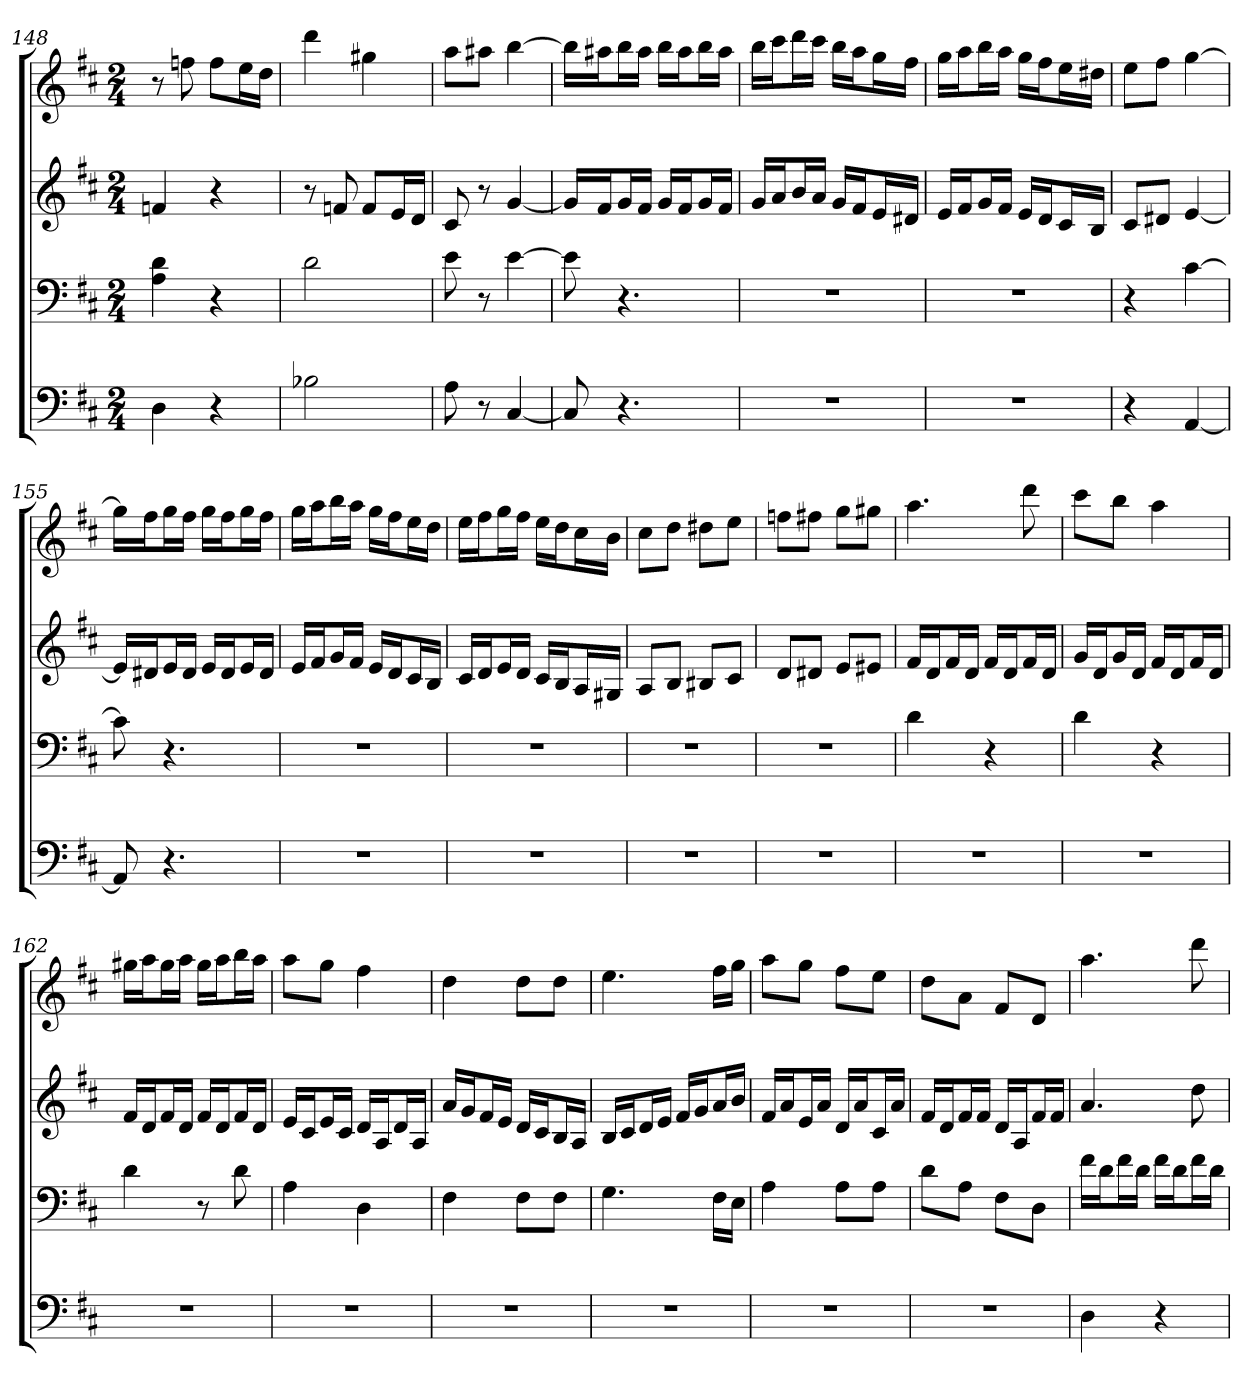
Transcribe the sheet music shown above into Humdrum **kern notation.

**kern	**kern	**kern	**kern
*part4	*part3	*part2	*part1
*staff4	*staff3	*staff2	*staff1
*k[f#c#]	*k[f#c#]	*k[f#c#]	*k[f#c#]
*D:	*D:	*D:	*D:
*M2/4	*M2/4	*M2/4	*M2/4
=148	=148	=148	=148
4D	4A 4d	4fn	8r
.	.	.	8ffn
4r	4r	4r	8ffL
.	.	.	16eeL
.	.	.	16ddJJ
=149	=149	=149	=149
2B-X	2d	8r	4ddd
.	.	8fn	.
.	.	8fL	4gg#X
.	.	16eL	.
.	.	16dJJ	.
=150	=150	=150	=150
8A	8e	8c#	8aaL
8r	8r	8r	8aa#XJ
[4C#	[4e	[4g	[4bb
=151	=151	=151	=151
8C#]	8e]	16gLL]	16bbLL]
.	.	16f#J	16aa#XJ
4.r	4.r	16gL	16bbL
.	.	16f#JJ	16aa#JJ
.	.	16gLL	16bbLL
.	.	16f#J	16aa#J
.	.	16gL	16bbL
.	.	16f#JJ	16aa#JJ
=152	=152	=152	=152
2r	2r	16gLL	16bbLL
.	.	16aJ	16ccc#J
.	.	16bL	16dddL
.	.	16aJJ	16ccc#JJ
.	.	16gLL	16bbLL
.	.	16f#J	16aaJ
.	.	16eL	16ggL
.	.	16d#XJJ	16ff#JJ
=153	=153	=153	=153
2r	2r	16eLL	16ggLL
.	.	16f#J	16aaJ
.	.	16gL	16bbL
.	.	16f#JJ	16aaJJ
.	.	16eLL	16ggLL
.	.	16dJ	16ff#J
.	.	16c#L	16eeL
.	.	16BJJ	16dd#XJJ
=154	=154	=154	=154
4r	4r	8c#L	8eeL
.	.	8d#XJ	8ff#J
[4AA	[4c#	[4e	[4gg
=155	=155	=155	=155
8AA]	8c#]	16eLL]	16ggLL]
.	.	16d#XJ	16ff#J
4.r	4.r	16eL	16ggL
.	.	16d#JJ	16ff#JJ
.	.	16eLL	16ggLL
.	.	16d#J	16ff#J
.	.	16eL	16ggL
.	.	16d#JJ	16ff#JJ
=156	=156	=156	=156
2r	2r	16eLL	16ggLL
.	.	16f#J	16aaJ
.	.	16gL	16bbL
.	.	16f#JJ	16aaJJ
.	.	16eLL	16ggLL
.	.	16dJ	16ff#J
.	.	16c#L	16eeL
.	.	16BJJ	16ddJJ
=157	=157	=157	=157
2r	2r	16c#LL	16eeLL
.	.	16dJ	16ff#J
.	.	16eL	16ggL
.	.	16dJJ	16ff#JJ
.	.	16c#LL	16eeLL
.	.	16BJ	16ddJ
.	.	16AL	16cc#L
.	.	16G#XJJ	16bJJ
=158	=158	=158	=158
2r	2r	8AL	8cc#L
.	.	8BJ	8ddJ
.	.	8B#XL	8dd#XL
.	.	8c#J	8eeJ
=159	=159	=159	=159
2r	2r	8dL	8ffnL
.	.	8d#XJ	8ff#XJ
.	.	8eL	8ggL
.	.	8e#XJ	8gg#XJ
=160	=160	=160	=160
2r	4d	16f#LL	4.aa
.	.	16dJ	.
.	.	16f#L	.
.	.	16dJJ	.
.	4r	16f#LL	.
.	.	16dJ	.
.	.	16f#L	8ddd
.	.	16dJJ	.
=161	=161	=161	=161
2r	4d	16gLL	8ccc#L
.	.	16dJ	.
.	.	16gL	8bbJ
.	.	16dJJ	.
.	4r	16f#LL	4aa
.	.	16dJ	.
.	.	16f#L	.
.	.	16dJJ	.
=162	=162	=162	=162
2r	4d	16f#LL	16gg#XLL
.	.	16dJ	16aaJ
.	.	16f#L	16gg#L
.	.	16dJJ	16aaJJ
.	8r	16f#LL	16gg#LL
.	.	16dJ	16aaJ
.	8d	16f#L	16bbL
.	.	16dJJ	16aaJJ
=163	=163	=163	=163
2r	4A	16eLL	8aaL
.	.	16c#J	.
.	.	16eL	8ggJ
.	.	16c#JJ	.
.	4D	16dLL	4ff#
.	.	16AJ	.
.	.	16dL	.
.	.	16AJJ	.
=164	=164	=164	=164
2r	4F#	16aLL	4dd
.	.	16gJ	.
.	.	16f#L	.
.	.	16eJJ	.
.	8F#L	16dLL	8ddL
.	.	16c#J	.
.	8F#J	16BL	8ddJ
.	.	16AJJ	.
=165	=165	=165	=165
2r	4.G	16BLL	4.ee
.	.	16c#J	.
.	.	16dL	.
.	.	16eJJ	.
.	.	16f#LL	.
.	.	16gJ	.
.	16F#LL	16aL	16ff#LL
.	16EJJ	16bJJ	16ggJJ
=166	=166	=166	=166
2r	4A	16f#LL	8aaL
.	.	16aJ	.
.	.	16eL	8ggJ
.	.	16aJJ	.
.	8AL	16dLL	8ff#L
.	.	16aJ	.
.	8AJ	16c#L	8eeJ
.	.	16aJJ	.
=167	=167	=167	=167
2r	8dL	16f#LL	8ddL
.	.	16dJ	.
.	8AJ	16f#L	8aJ
.	.	16f#JJ	.
.	8F#L	16dLL	8f#L
.	.	16AJ	.
.	8DJ	16f#L	8dJ
.	.	16f#JJ	.
=168	=168	=168	=168
4D	16f#LL	4.a	4.aa
.	16dJ	.	.
.	16f#L	.	.
.	16dJJ	.	.
4r	16f#LL	.	.
.	16dJ	.	.
.	16f#L	8dd	8ddd
.	16dJJ	.	.
=	=	=	=
*-	*-	*-	*-
